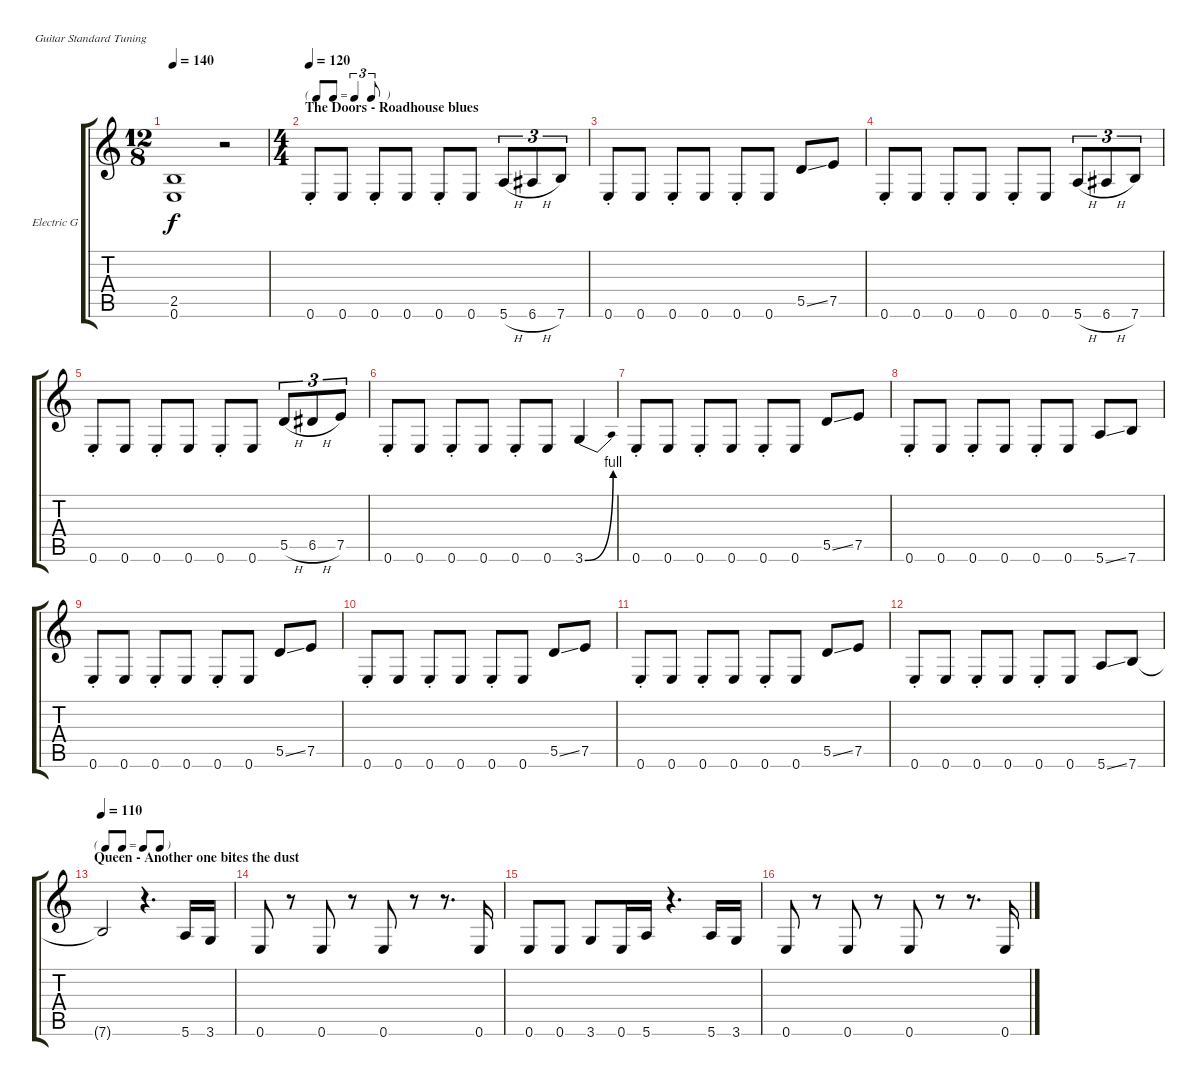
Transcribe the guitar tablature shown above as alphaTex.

\defaultSystemsLayout 4
\bracketExtendMode groupsimilarinstruments
\firstSystemTrackNameOrientation horizontal
\otherSystemsTrackNameOrientation horizontal
\track ("Electric Guitar" "Electric G") {instrument electricguitarclean}
\staff {score tabs}
\tuning (E4 B3 G3 D3 A2 E2)
\ts (12 8)
\tempo 140
\clef g2
\ks c
(2.5 0.6).1{dy f} r.2 |
\ts (4 4)
\tf triplet8th
\section ("" "The Doors - Roadhouse blues")
\tempo 120
0.6{st}.8 0.6.8 0.6{st}.8 0.6.8 0.6{st}.8 0.6.8 5.6{h}.8{tu (3 2)} 6.6{h}.8{tu (3 2)} 7.6.8{tu (3 2)} |
0.6{st}.8 0.6.8 0.6{st}.8 0.6.8 0.6{st}.8 0.6.8 5.5{ss}.8 7.5.8 |
0.6{st}.8 0.6.8 0.6{st}.8 0.6.8 0.6{st}.8 0.6.8 5.6{h}.8{tu (3 2)} 6.6{h}.8{tu (3 2)} 7.6.8{tu (3 2)} |
0.6{st}.8 0.6.8 0.6{st}.8 0.6.8 0.6{st}.8 0.6.8 5.5{h}.8{tu (3 2)} 6.5{h}.8{tu (3 2)} 7.5.8{tu (3 2)} |
0.6{st}.8 0.6.8 0.6{st}.8 0.6.8 0.6{st}.8 0.6.8 3.6{be (bend 0 0 60 4)}.4 |
0.6{st}.8 0.6.8 0.6{st}.8 0.6.8 0.6{st}.8 0.6.8 5.5{ss}.8 7.5.8 |
0.6{st}.8 0.6.8 0.6{st}.8 0.6.8 0.6{st}.8 0.6.8 5.6{ss}.8 7.6.8 |
0.6{st}.8 0.6.8 0.6{st}.8 0.6.8 0.6{st}.8 0.6.8 5.5{ss}.8 7.5.8 |
0.6{st}.8 0.6.8 0.6{st}.8 0.6.8 0.6{st}.8 0.6.8 5.5{ss}.8 7.5.8 |
0.6{st}.8 0.6.8 0.6{st}.8 0.6.8 0.6{st}.8 0.6.8 5.5{ss}.8 7.5.8 |
0.6{st}.8 0.6.8 0.6{st}.8 0.6.8 0.6{st}.8 0.6.8 5.6{ss}.8 7.6.8 |
\tf none
\section ("" "Queen - Another one bites the dust")
\tempo 110
7.6{t}.2 r.4{d} 5.6.16 3.6.16 |
0.6.8 r.8 0.6.8 r.8 0.6.8 r.8 r.8{d} 0.6.16 |
0.6.8 0.6.8 3.6.8 0.6.16 5.6.16 r.4{d} 5.6.16 3.6.16 |
0.6.8 r.8 0.6.8 r.8 0.6.8 r.8 r.8{d} 0.6.16
